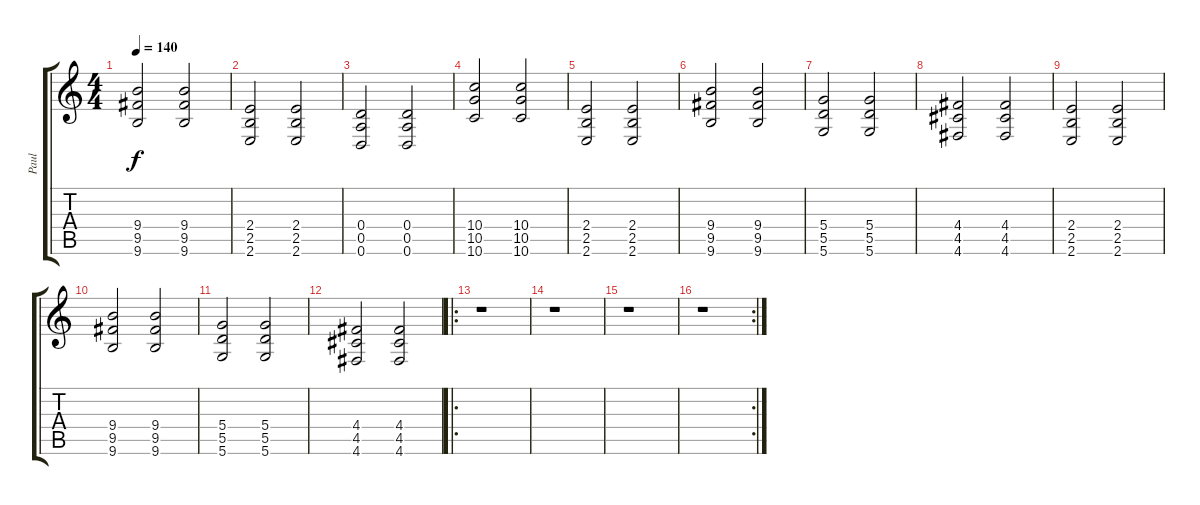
\track ("Paul" "Paul") {instrument distortionguitar}
\staff {score tabs}
\tuning (E4 B3 G3 D3 A2 D2) {hide}
\ts (4 4)
\tempo 140
\clef g2
\ks c
(9.4 9.5 9.6).2{dy f volume 10} (9.4 9.5 9.6).2 |
(2.4 2.5 2.6).2 (2.4 2.5 2.6).2 |
(0.4 0.5 0.6).2 (0.4 0.5 0.6).2 |
(10.4 10.5 10.6).2 (10.4 10.5 10.6).2 |
(2.4 2.5 2.6).2 (2.4 2.5 2.6).2 |
(9.4 9.5 9.6).2 (9.4 9.5 9.6).2 |
(5.4 5.5 5.6).2 (5.4 5.5 5.6).2 |
(4.4 4.5 4.6).2 (4.4 4.5 4.6).2 |
(2.4 2.5 2.6).2 (2.4 2.5 2.6).2 |
(9.4 9.5 9.6).2 (9.4 9.5 9.6).2 |
(5.4 5.5 5.6).2 (5.4 5.5 5.6).2 |
(4.4 4.5 4.6).2 (4.4 4.5 4.6).2 |
\ro
r.1 |
r.1 |
r.1 |
\rc 2
r.1
